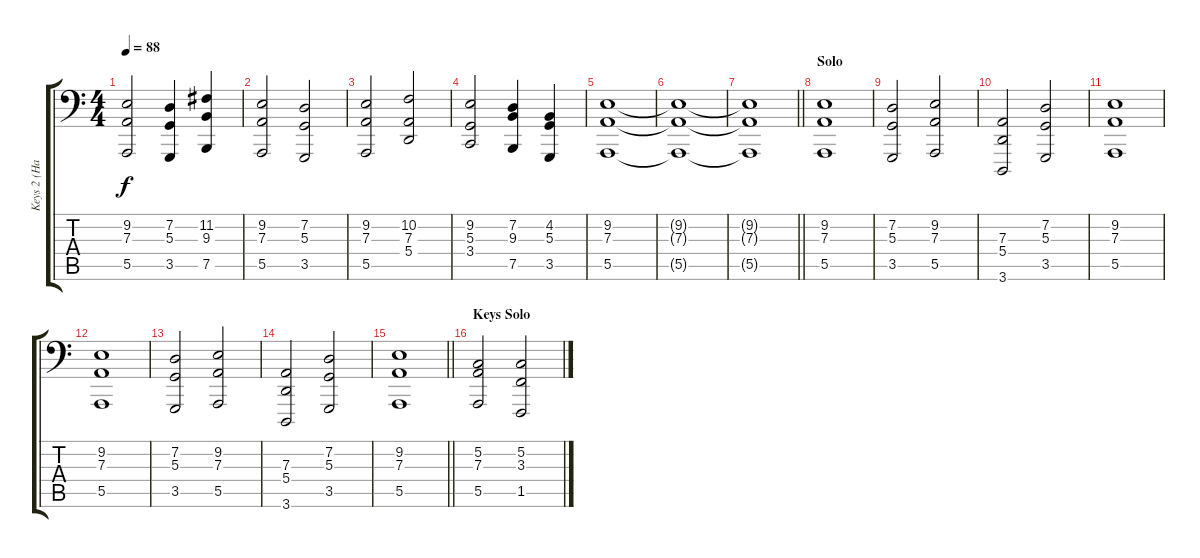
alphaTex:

\track ("Keys 2 (Harmony)" "Keys 2 (Ha") {instrument stringensemble1}
\staff {score tabs}
\tuning (C3 G2 D2 A1 E1 B0) {hide}
\ts (4 4)
\tempo 88
\clef f4
\ks aminor
(9.2 7.3 5.5).2{dy f} (7.2 5.3 3.5).4{beam merge} (11.2 9.3 7.5).4 |
(9.2 7.3 5.5).2 (7.2 5.3 3.5).2 |
(9.2 7.3 5.5).2 (10.2 7.3 5.4).2 |
(9.2 5.3 3.4).2{beam merge} (7.2 9.3 7.5).4{beam merge} (4.2 5.3 3.5).4 |
(9.2 7.3 5.5).1 |
(9.2{t} 7.3{t} 5.5{t}).1 |
\barLineRight lightlight
(9.2{t} 7.3{t} 5.5{t}).1 |
\section ("" "Solo")
(9.2 7.3 5.5).1 |
(7.2 5.3 3.5).2 (9.2 7.3 5.5).2 |
(7.3 5.4 3.6).2{beam merge} (7.2 5.3 3.5).2 |
(9.2 7.3 5.5).1 |
(9.2 7.3 5.5).1 |
(7.2 5.3 3.5).2 (9.2 7.3 5.5).2 |
(7.3 5.4 3.6).2{beam merge} (7.2 5.3 3.5).2 |
\barLineRight lightlight
(9.2 7.3 5.5).1 |
\section ("" "Keys Solo")
(5.2 7.3 5.5).2 (5.2 3.3 1.5).2
